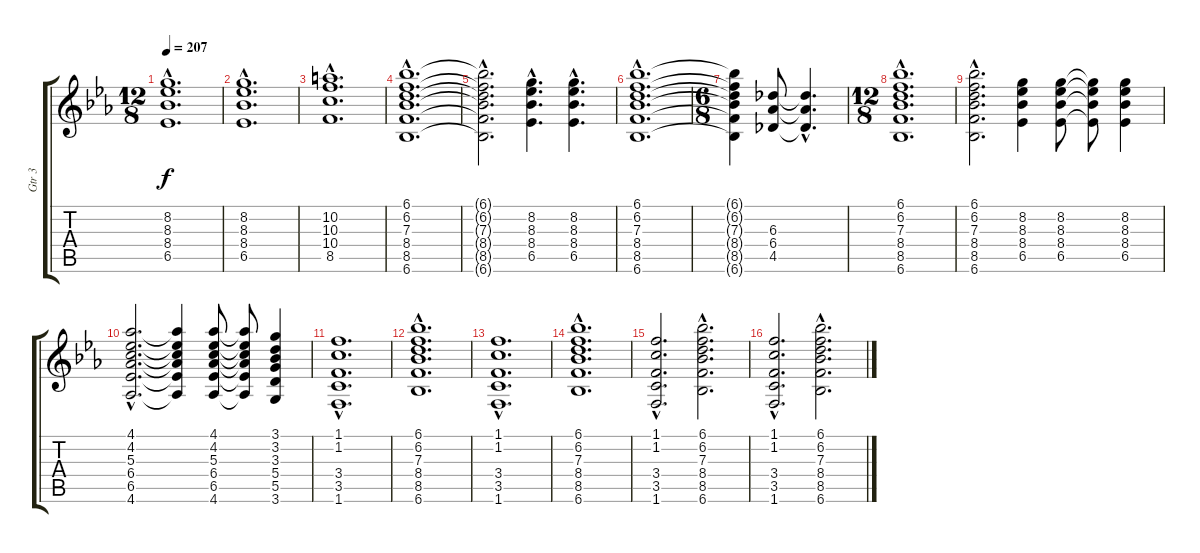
\track ("Gtr 3" "Gtr 3") {instrument distortionguitar}
\staff {score tabs}
\tuning (E4 B3 G3 D3 A2 E2) {hide}
\ts (12 8)
\tempo 207
\clef g2
\ks eb
(8.2{hac} 8.3{hac} 8.4{hac} 6.5{hac}).1{d dy f} |
(8.2{hac} 8.3{hac} 8.4{hac} 6.5{hac}).1{d} |
(10.2{hac} 10.3{hac} 10.4{hac} 8.5{hac}).1{d} |
(6.1{hac} 6.2{hac} 7.3{hac} 8.4{hac} 8.5{hac} 6.6{hac}).1{d} |
(6.1{hac t} 6.2{hac t} 7.3{hac t} 8.4{hac t} 8.5{hac t} 6.6{hac t}).2{d} (8.2{hac} 8.3{hac} 8.4{hac} 6.5{hac}).4{d} (8.2{hac} 8.3{hac} 8.4{hac} 6.5{hac}).4{d} |
(6.1{hac} 6.2{hac} 7.3{hac} 8.4{hac} 8.5{hac} 6.6{hac}).1{d} |
\ts (6 8)
(6.1{t} 6.2{t} 7.3{t} 8.4{t} 8.5{t} 6.6{t}).4 (6.3 6.4 4.5).8 (6.3{hac t} 6.4{hac t} 4.5{hac t}).4{d} |
\ts (12 8)
(6.1{hac} 6.2{hac} 7.3{hac} 8.4{hac} 8.5{hac} 6.6{hac}).1{d} |
(6.1{hac} 6.2{hac} 7.3{hac} 8.4{hac} 8.5{hac} 6.6{hac}).2{d} (8.2 8.3 8.4 6.5).4 (8.2 8.3 8.4 6.5).8 (8.2{t} 8.3{t} 8.4{t} 6.5{t}).8 (8.2 8.3 8.4 6.5).4 |
(4.1{hac} 4.2{hac} 5.3{hac} 6.4{hac} 6.5{hac} 4.6{hac}).2{d} (4.1{t} 4.2{t} 5.3{t} 6.4{t} 6.5{t} 4.6{t}).4 (4.1 4.2 5.3 6.4 6.5 4.6).8 (4.1{t} 4.2{t} 5.3{t} 6.4{t} 6.5{t} 4.6{t}).8 (3.1 3.2 3.3 5.4 5.5 3.6).4 |
(1.1{hac} 1.2{hac} 3.4{hac} 3.5{hac} 1.6{hac}).1{d} |
(6.1{hac} 6.2{hac} 7.3{hac} 8.4{hac} 8.5{hac} 6.6{hac}).1{d} |
(1.1{hac} 1.2{hac} 3.4{hac} 3.5{hac} 1.6{hac}).1{d} |
(6.1{hac} 6.2{hac} 7.3{hac} 8.4{hac} 8.5{hac} 6.6{hac}).1{d} |
(1.1{hac} 1.2{hac} 3.4{hac} 3.5{hac} 1.6{hac}).2{d} (6.1{hac} 6.2{hac} 7.3{hac} 8.4{hac} 8.5{hac} 6.6{hac}).2{d} |
(1.1{hac} 1.2{hac} 3.4{hac} 3.5{hac} 1.6{hac}).2{d} (6.1{hac} 6.2{hac} 7.3{hac} 8.4{hac} 8.5{hac} 6.6{hac}).2{d}
